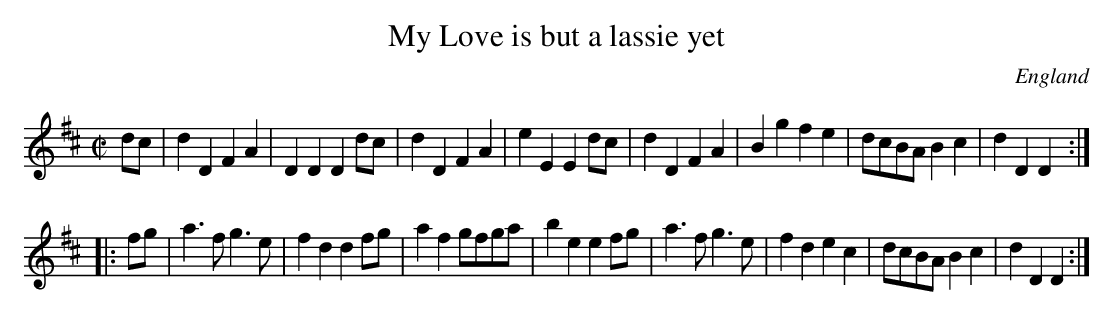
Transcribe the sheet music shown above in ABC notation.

X:1
T:My Love is but a lassie yet
M:C|
O:England
K:D
dc|\
d2D2 F2A2| D2D2 D2dc| d2D2 F2A2| e2E2 E2dc|\
d2D2 F2A2| B2g2 f2e2| dcBA B2c2| d2D2 D2::
fg|\
a3f g3e| f2d2 d2fg| a2f2 gfga| b2e2 e2fg|\
a3f g3e| f2d2 e2c2| dcBA B2c2| d2D2 D2:|
